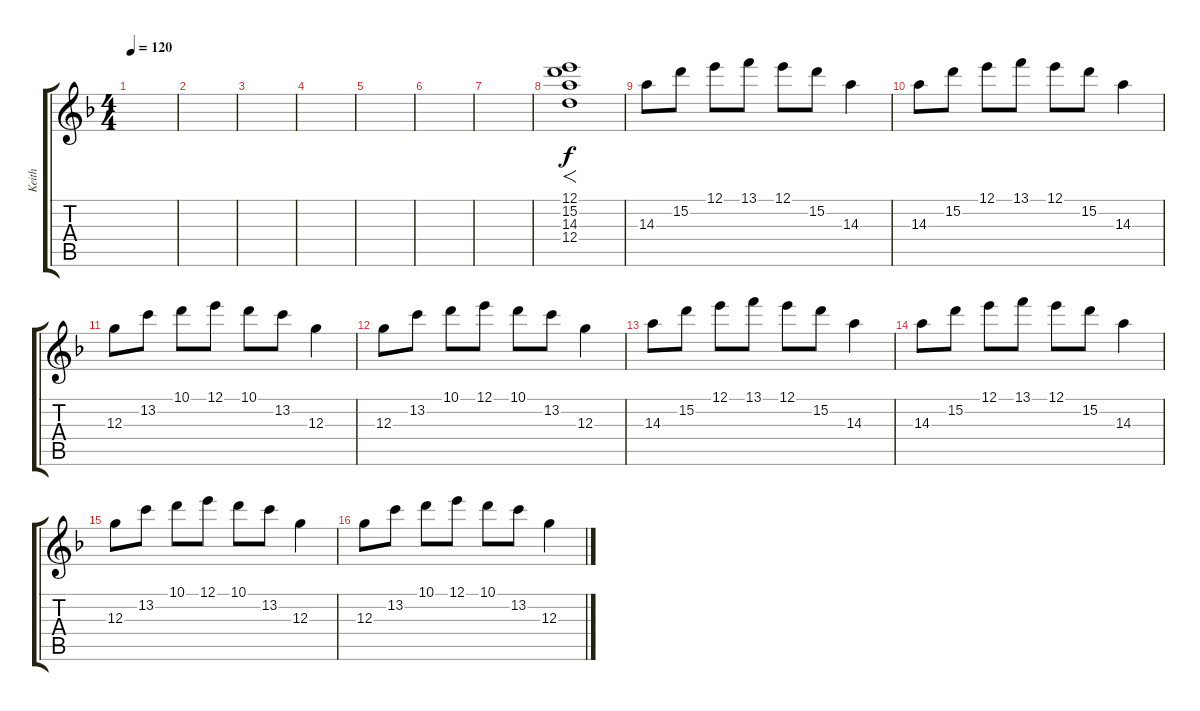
\track ("Keith" "Keith") {instrument distortionguitar}
\staff {score tabs}
\tuning (E4 B3 G3 D3 A2 E2) {hide}
\ts (4 4)
\tempo 120
\clef g2
\ks dminor
|
|
|
|
|
|
|
(12.1 15.2 14.3 12.4).1{f} |
14.3.8 15.2.8 12.1.8 13.1.8 12.1.8 15.2.8 14.3.4 |
14.3.8 15.2.8 12.1.8 13.1.8 12.1.8 15.2.8 14.3.4 |
12.3.8 13.2.8 10.1.8 12.1.8 10.1.8 13.2.8 12.3.4 |
12.3.8 13.2.8 10.1.8 12.1.8 10.1.8 13.2.8 12.3.4 |
14.3.8 15.2.8 12.1.8 13.1.8 12.1.8 15.2.8 14.3.4 |
14.3.8 15.2.8 12.1.8 13.1.8 12.1.8 15.2.8 14.3.4 |
12.3.8 13.2.8 10.1.8 12.1.8 10.1.8 13.2.8 12.3.4 |
12.3.8 13.2.8 10.1.8 12.1.8 10.1.8 13.2.8 12.3.4
